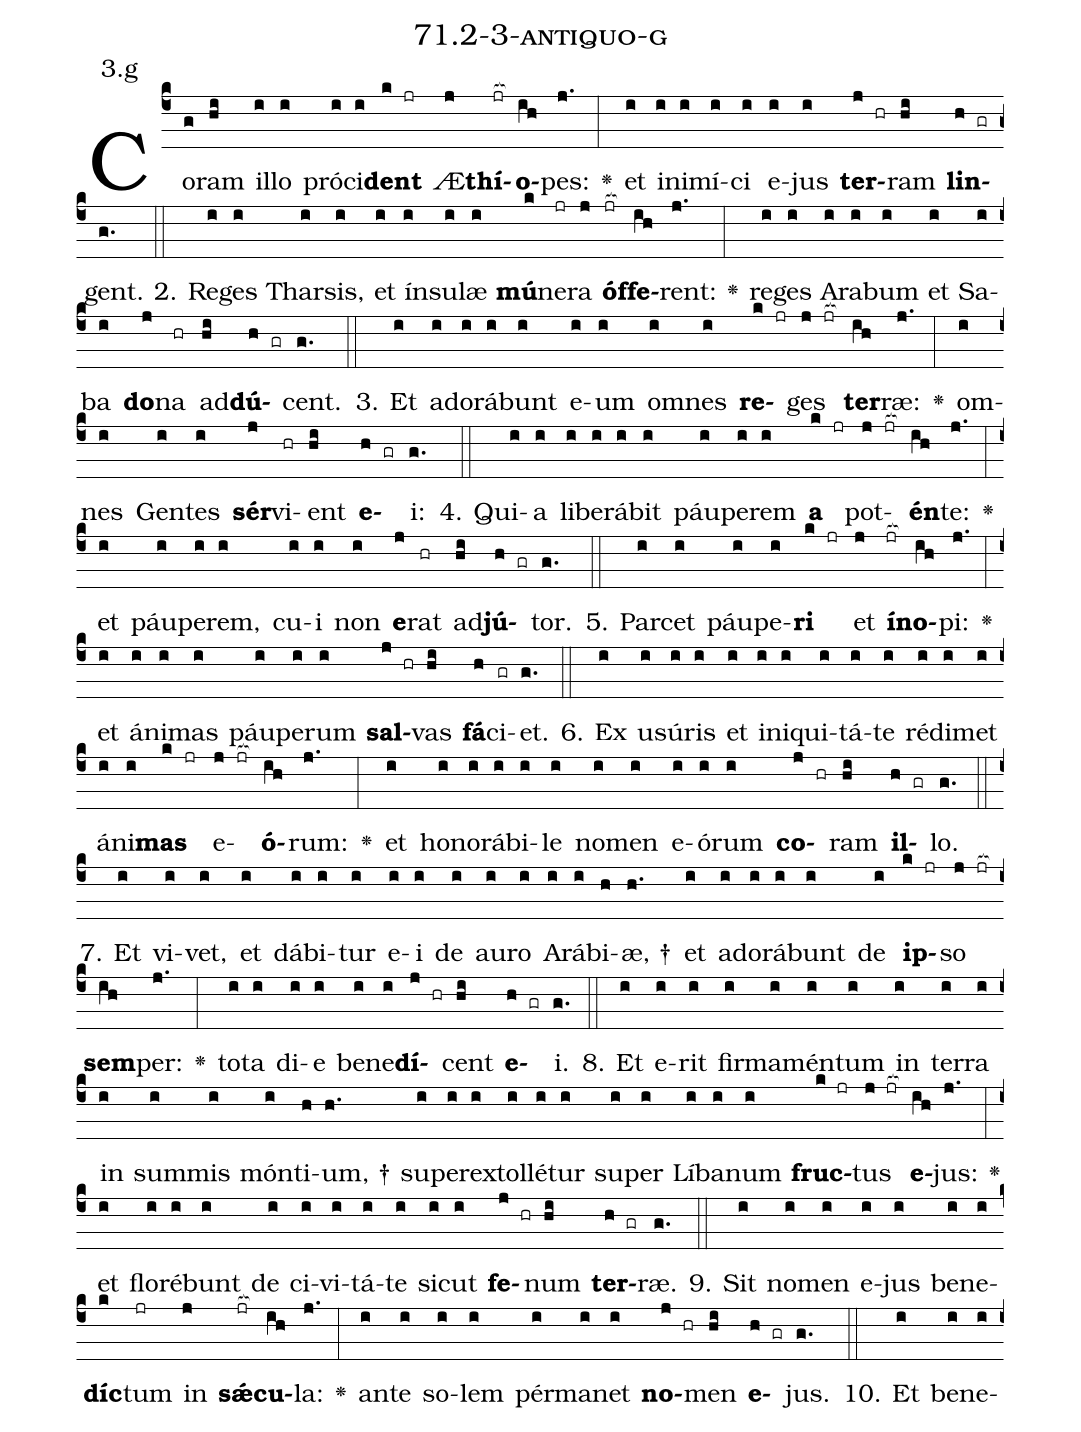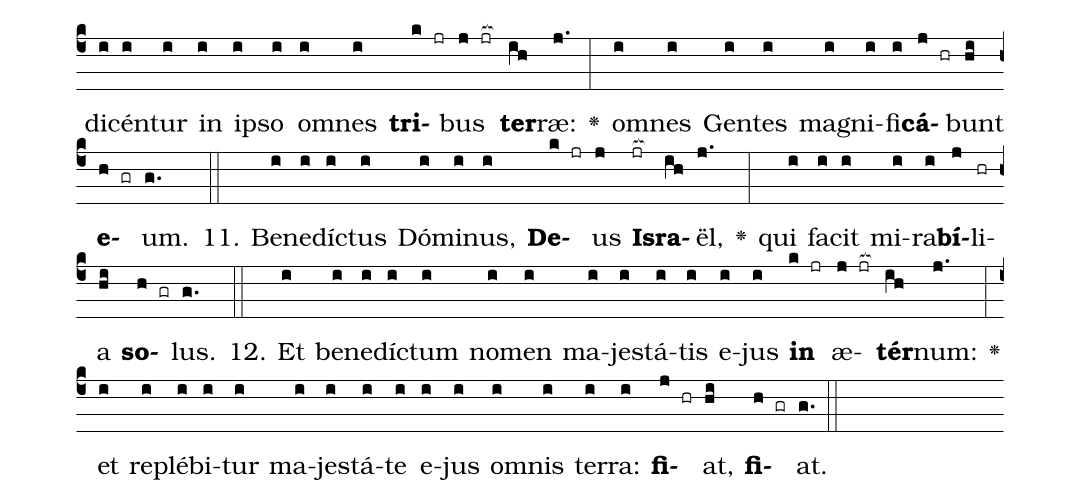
name: 71.2-3-antiquo-g;
annotation: 3.g;
%%
(c4)Co(g)ram(hi) il(i)lo(i) pró(i)ci(i)<b>dent</b>(k jr) Æ(j)<b>thí</b>(jr[ocb:1{])<b>o</b>(ih[ocb:0}])pes:(j.) <v>\greheightstar</v>(:) et(i) in(i)i(i)mí(i)ci(i) e(i)jus(i) <b>ter</b>(j hr)ram(hi) <b>lin</b>(h gr)gent.(g.) (::)
2. Re(i)ges(i) Thar(i)sis,(i) et(i) ín(i)su(i)læ(i) <b>mú</b>(k)ne(jr)ra(j) <b>óf</b>(jr[ocb:1{])<b>fe</b>(ih[ocb:0}])rent:(j.) <v>\greheightstar</v>(:) re(i)ges(i) A(i)ra(i)bum(i) et(i) Sa(i)ba(i) <b>do</b>(j)na(hr) ad(hi)<b>dú</b>(h gr)cent.(g.) (::)
3. Et(i) ad(i)o(i)rá(i)bunt(i) e(i)um(i) om(i)nes(i) <b>re</b>(k jr)ges(j jr[ocb:1{]) <b>ter</b>(ih[ocb:0}])ræ:(j.) <v>\greheightstar</v>(:) om(i)nes(i) Gen(i)tes(i) <b>sér</b>(j)vi(hr)ent(hi) <b>e</b>(h gr)i:(g.) (::)
4. Qui(i)a(i) li(i)be(i)rá(i)bit(i) páu(i)pe(i)rem(i) <b>a</b>(k jr) pot(j jr[ocb:1{])<b>én</b>(ih[ocb:0}])te:(j.) <v>\greheightstar</v>(:) et(i) páu(i)pe(i)rem,(i) cu(i)i(i) non(i) <b>e</b>(j)rat(hr) ad(hi)<b>jú</b>(h gr)tor.(g.) (::)
5. Par(i)cet(i) páu(i)pe(i)<b>ri</b>(k jr) et(j) <b>ín</b>(jr[ocb:1{])<b>o</b>(ih[ocb:0}])pi:(j.) <v>\greheightstar</v>(:) et(i) á(i)ni(i)mas(i) páu(i)pe(i)rum(i) <b>sal</b>(j hr)vas(hi) <b>fá</b>(h)ci(gr)et.(g.) (::)
6. Ex(i) u(i)sú(i)ris(i) et(i) in(i)i(i)qui(i)tá(i)te(i) réd(i)i(i)met(i) á(i)ni(i)<b>mas</b>(k jr) e(j jr[ocb:1{])<b>ó</b>(ih[ocb:0}])rum:(j.) <v>\greheightstar</v>(:) et(i) ho(i)no(i)rá(i)bi(i)le(i) no(i)men(i) e(i)ó(i)rum(i) <b>co</b>(j hr)ram(hi) <b>il</b>(h gr)lo.(g.) (::)
7. Et(i) vi(i)vet,(i) et(i) dá(i)bi(i)tur(i) e(i)i(i) de(i) au(i)ro(i) A(i)rá(i)bi(h)æ, †(h.) et(i) ad(i)o(i)rá(i)bunt(i) de(i) <b>ip</b>(k jr)so(j jr[ocb:1{]) <b>sem</b>(ih[ocb:0}])per:(j.) <v>\greheightstar</v>(:) to(i)ta(i) di(i)e(i) be(i)ne(i)<b>dí</b>(j hr)cent(hi) <b>e</b>(h gr)i.(g.) (::)
8. Et(i) e(i)rit(i) fir(i)ma(i)mén(i)tum(i) in(i) ter(i)ra(i) in(i) sum(i)mis(i) món(i)ti(h)um, †(h.) su(i)per(i)ex(i)tol(i)lé(i)tur(i) su(i)per(i) Lí(i)ba(i)num(i) <b>fruc</b>(k jr)tus(j jr[ocb:1{]) <b>e</b>(ih[ocb:0}])jus:(j.) <v>\greheightstar</v>(:) et(i) flo(i)ré(i)bunt(i) de(i) ci(i)vi(i)tá(i)te(i) sic(i)ut(i) <b>fe</b>(j hr)num(hi) <b>ter</b>(h gr)ræ.(g.) (::)
9. Sit(i) no(i)men(i) e(i)jus(i) be(i)ne(i)<b>díc</b>(k)tum(jr) in(j) <b>sǽ</b>(jr[ocb:1{])<b>cu</b>(ih[ocb:0}])la:(j.) <v>\greheightstar</v>(:) an(i)te(i) so(i)lem(i) pér(i)ma(i)net(i) <b>no</b>(j hr)men(hi) <b>e</b>(h gr)jus.(g.) (::)
10. Et(i) be(i)ne(i)di(i)cén(i)tur(i) in(i) ip(i)so(i) om(i)nes(i) <b>tri</b>(k jr)bus(j jr[ocb:1{]) <b>ter</b>(ih[ocb:0}])ræ:(j.) <v>\greheightstar</v>(:) om(i)nes(i) Gen(i)tes(i) ma(i)gni(i)fi(i)<b>cá</b>(j hr)bunt(hi) <b>e</b>(h gr)um.(g.) (::)
11. Be(i)ne(i)díc(i)tus(i) Dó(i)mi(i)nus,(i) <b>De</b>(k jr)us(j) <b>Is</b>(jr[ocb:1{])<b>ra</b>(ih[ocb:0}])ël,(j.) <v>\greheightstar</v>(:) qui(i) fa(i)cit(i) mi(i)ra(i)<b>bí</b>(j)li(hr)a(hi) <b>so</b>(h gr)lus.(g.) (::)
12. Et(i) be(i)ne(i)díc(i)tum(i) no(i)men(i) ma(i)jes(i)tá(i)tis(i) e(i)jus(i) <b>in</b>(k jr) æ(j jr[ocb:1{])<b>tér</b>(ih[ocb:0}])num:(j.) <v>\greheightstar</v>(:) et(i) re(i)plé(i)bi(i)tur(i) ma(i)jes(i)tá(i)te(i) e(i)jus(i) om(i)nis(i) ter(i)ra:(i) <b>fi</b>(j hr)at,(hi) <b>fi</b>(h gr)at.(g.) (::)
